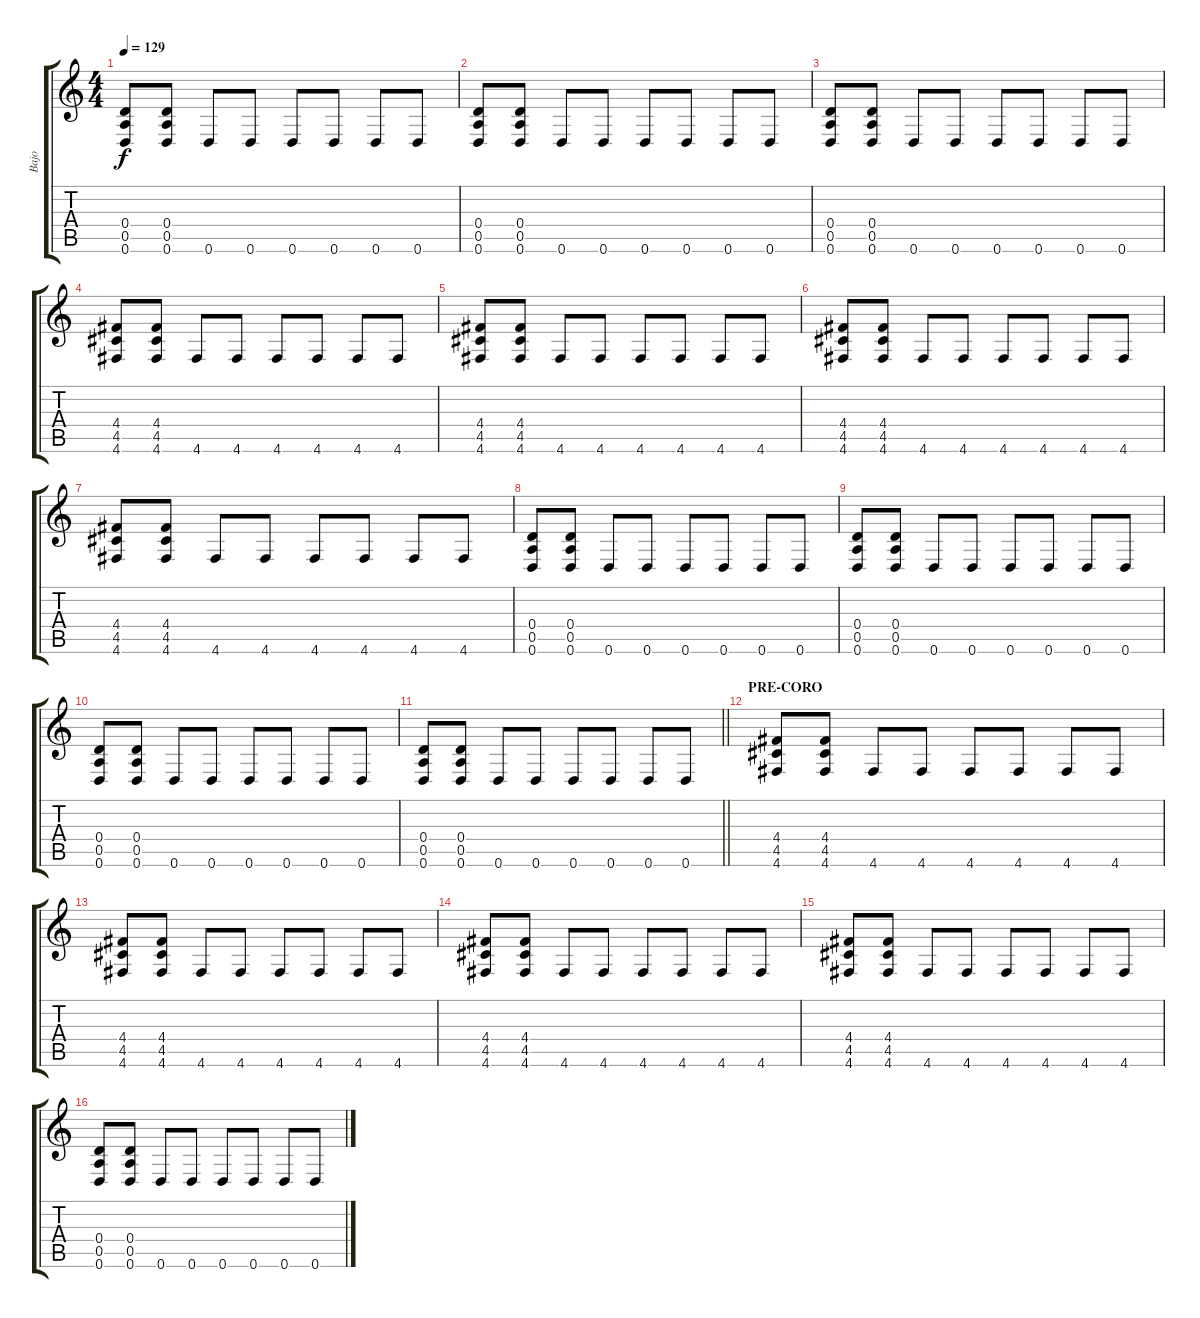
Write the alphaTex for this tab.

\track ("Bajo" "Bajo") {instrument electricbasspick}
\staff {score tabs}
\tuning (E4 B3 G3 D3 A2 D2) {hide}
\ts (4 4)
\tempo 129
\clef g2
\ks c
(0.4 0.5 0.6).8{dy f} (0.4 0.5 0.6).8 0.6.8 0.6.8 0.6.8 0.6.8 0.6.8 0.6.8 |
(0.4 0.5 0.6).8 (0.4 0.5 0.6).8 0.6.8 0.6.8 0.6.8 0.6.8 0.6.8 0.6.8 |
(0.4 0.5 0.6).8 (0.4 0.5 0.6).8 0.6.8 0.6.8 0.6.8 0.6.8 0.6.8 0.6.8 |
(4.4 4.5 4.6).8 (4.4 4.5 4.6).8 4.6.8 4.6.8 4.6.8 4.6.8 4.6.8 4.6.8 |
(4.4 4.5 4.6).8 (4.4 4.5 4.6).8 4.6.8 4.6.8 4.6.8 4.6.8 4.6.8 4.6.8 |
(4.4 4.5 4.6).8 (4.4 4.5 4.6).8 4.6.8 4.6.8 4.6.8 4.6.8 4.6.8 4.6.8 |
(4.4 4.5 4.6).8 (4.4 4.5 4.6).8 4.6.8 4.6.8 4.6.8 4.6.8 4.6.8 4.6.8 |
(0.4 0.5 0.6).8 (0.4 0.5 0.6).8 0.6.8 0.6.8 0.6.8 0.6.8 0.6.8 0.6.8 |
(0.4 0.5 0.6).8 (0.4 0.5 0.6).8 0.6.8 0.6.8 0.6.8 0.6.8 0.6.8 0.6.8 |
(0.4 0.5 0.6).8 (0.4 0.5 0.6).8 0.6.8 0.6.8 0.6.8 0.6.8 0.6.8 0.6.8 |
\barLineRight lightlight
(0.4 0.5 0.6).8 (0.4 0.5 0.6).8 0.6.8 0.6.8 0.6.8 0.6.8 0.6.8 0.6.8 |
\section ("" "PRE-CORO")
(4.4 4.5 4.6).8 (4.4 4.5 4.6).8 4.6.8 4.6.8 4.6.8 4.6.8 4.6.8 4.6.8 |
(4.4 4.5 4.6).8 (4.4 4.5 4.6).8 4.6.8 4.6.8 4.6.8 4.6.8 4.6.8 4.6.8 |
(4.4 4.5 4.6).8 (4.4 4.5 4.6).8 4.6.8 4.6.8 4.6.8 4.6.8 4.6.8 4.6.8 |
(4.4 4.5 4.6).8 (4.4 4.5 4.6).8 4.6.8 4.6.8 4.6.8 4.6.8 4.6.8 4.6.8 |
(0.4 0.5 0.6).8 (0.4 0.5 0.6).8 0.6.8 0.6.8 0.6.8 0.6.8 0.6.8 0.6.8
